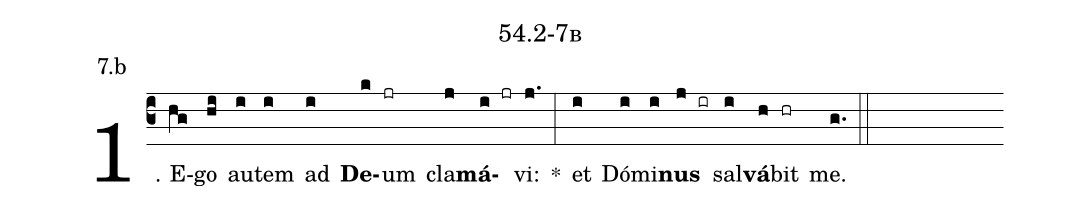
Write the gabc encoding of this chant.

name: 54.2-7b;
annotation: 7.b;
%%
(c3)1. E(hg)go(hi) au(i)tem(i) ad(i) <b>De</b>(k)um(jr) cla(j)<b>má</b>(i jr)vi:(j.) *(:) et(i) Dó(i)mi(i)<b>nus</b>(j ir) sal(i)<b>vá</b>(h)bit(hr) me.(g.) (::)


%E(i) u(i) o(j) u(i) a(h) e.(g.) (::)
